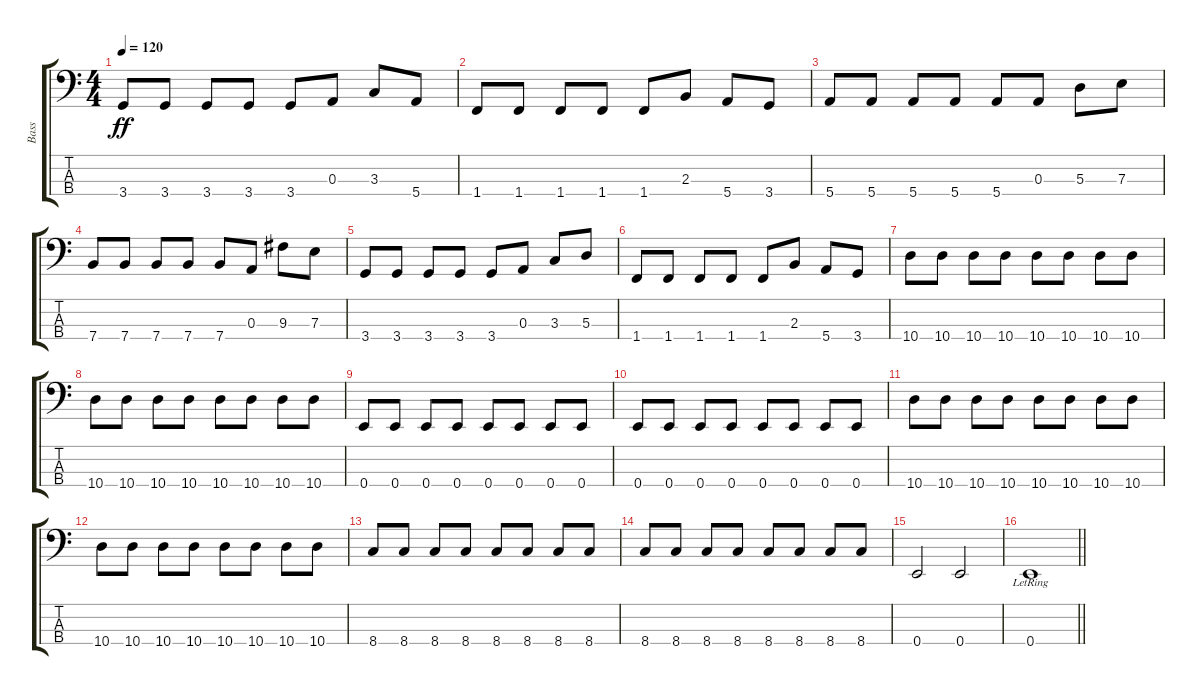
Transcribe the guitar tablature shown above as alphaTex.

\track ("Bass" "Bass") {instrument electricbassfinger}
\staff {score tabs}
\tuning (G2 D2 A1 E1) {hide}
\ts (4 4)
\tempo 120
\clef f4
\ks c
3.4.8{dy ff} 3.4.8 3.4.8 3.4.8 3.4.8 0.3.8 3.3.8 5.4.8 |
1.4.8 1.4.8 1.4.8 1.4.8 1.4.8 2.3.8 5.4.8 3.4.8 |
5.4.8 5.4.8 5.4.8 5.4.8 5.4.8 0.3.8 5.3.8 7.3.8 |
7.4.8 7.4.8 7.4.8 7.4.8 7.4.8 0.3.8 9.3.8 7.3.8 |
3.4.8 3.4.8 3.4.8 3.4.8 3.4.8 0.3.8 3.3.8 5.3.8 |
1.4.8 1.4.8 1.4.8 1.4.8 1.4.8 2.3.8 5.4.8 3.4.8 |
10.4.8 10.4.8 10.4.8 10.4.8 10.4.8 10.4.8 10.4.8 10.4.8 |
10.4.8 10.4.8 10.4.8 10.4.8 10.4.8 10.4.8 10.4.8 10.4.8 |
0.4.8 0.4.8 0.4.8 0.4.8 0.4.8 0.4.8 0.4.8 0.4.8 |
0.4.8 0.4.8 0.4.8 0.4.8 0.4.8 0.4.8 0.4.8 0.4.8 |
10.4.8 10.4.8 10.4.8 10.4.8 10.4.8 10.4.8 10.4.8 10.4.8 |
10.4.8 10.4.8 10.4.8 10.4.8 10.4.8 10.4.8 10.4.8 10.4.8 |
8.4.8 8.4.8 8.4.8 8.4.8 8.4.8 8.4.8 8.4.8 8.4.8 |
8.4.8 8.4.8 8.4.8 8.4.8 8.4.8 8.4.8 8.4.8 8.4.8 |
0.4.2 0.4.2 |
\barLineRight lightlight
0.4{lr}.1
